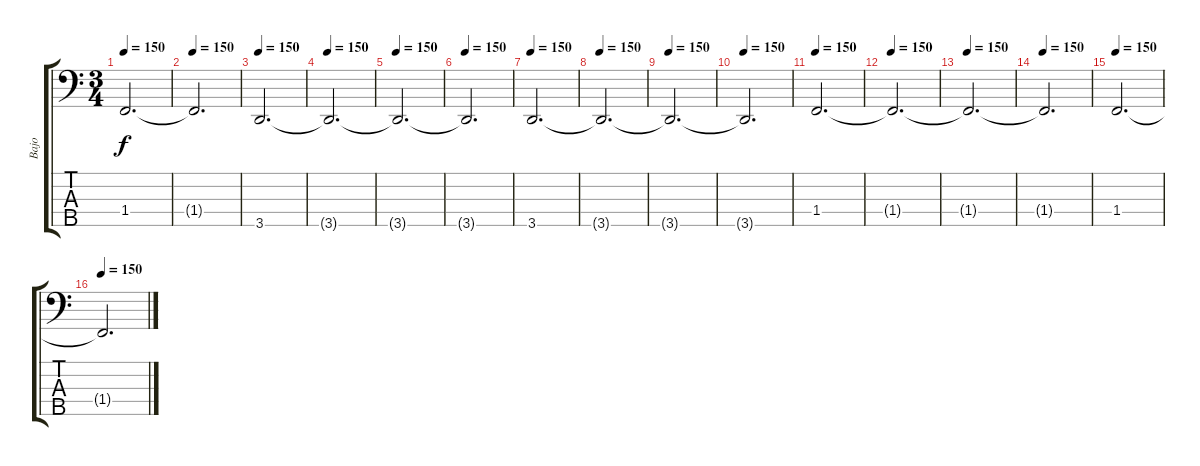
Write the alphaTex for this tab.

\track ("Bajo" "Bajo") {instrument fretlessbass}
\staff {score tabs}
\tuning (G2 D2 A1 E1 B0) {hide}
\ts (3 4)
\tempo 150
\clef f4
\ks c
1.4{t}.2{d dy f} |
\tempo 150
1.4{t}.2{d} |
\tempo 150
3.5.2{d} |
\tempo 150
3.5{t}.2{d} |
\tempo 150
3.5{t}.2{d} |
\tempo 150
3.5{t}.2{d} |
\tempo 150
3.5.2{d} |
\tempo 150
3.5{t}.2{d} |
\tempo 150
3.5{t}.2{d} |
\tempo 150
3.5{t}.2{d} |
\tempo 150
1.4.2{d} |
\tempo 150
1.4{t}.2{d} |
\tempo 150
1.4{t}.2{d} |
\tempo 150
1.4{t}.2{d} |
\tempo 150
1.4.2{d} |
\tempo 150
1.4{t}.2{d}
